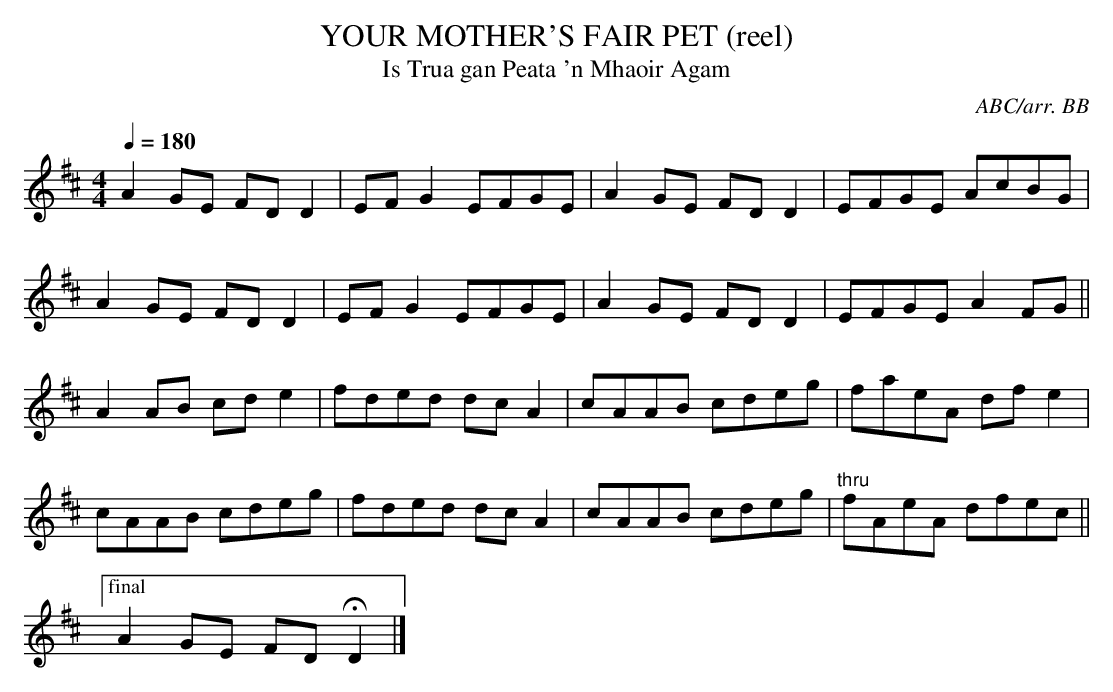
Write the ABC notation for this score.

X:1
T:YOUR MOTHER'S FAIR PET (reel)
T:Is Trua gan Peata 'n Mhaoir Agam
C:ABC/arr. BB
Steward's Pet" - song title, but the song I know
by that name doesn't really sound like this tune (?)
Q:1/4=180
L:1/8
M:4/4
K:D
A2 GE FD D2|EF G2 EFGE|A2 GE FD D2|EFGE AcBG|
A2 GE FD D2|EF G2 EFGE|A2 GE FD D2|EFGE A2FG||
A2AB cde2|fded dc A2|cAAB cdeg|faeA dfe2|
cAAB cdeg|fded dc A2|cAAB cdeg|"thru"fAeA dfec||
["final"A2GE FDHD2|]
